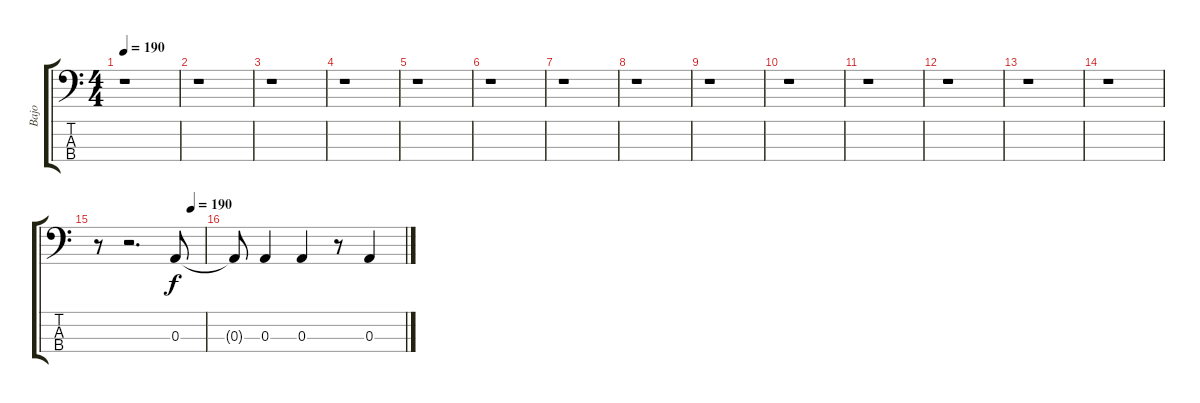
\track ("Bajo" "Bajo") {instrument electricbassfinger}
\staff {score tabs}
\tuning (G2 D2 A1 E1) {hide}
\ts (4 4)
\tempo 190
\clef f4
\ks c
r.1{dy f} |
r.1 |
r.1 |
r.1 |
r.1 |
r.1 |
r.1 |
r.1 |
r.1 |
r.1 |
r.1 |
r.1 |
r.1 |
r.1 |
\tempo (190 0.875)
r.8 r.2{d} 0.3.8 |
0.3{t}.8 0.3.4 0.3.4 r.8 0.3.4
